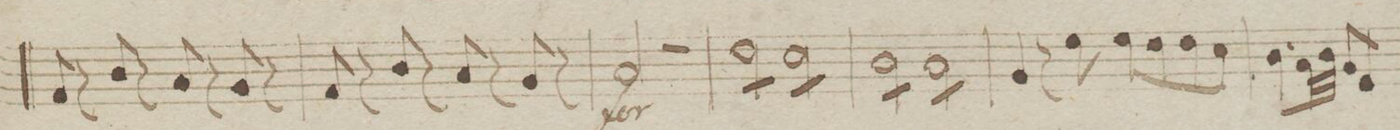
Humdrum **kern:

**kern	**dynam
*I"Violin 2do	*
*clefG2	*
*k[b-e-]	*
*met(c)	*
*M4/4	*
8f/	.
8r	.
8b-/	.
8r	.
8a/	.
8r	.
8g/	.
8r	.
=74	=74
8f/	.
8r	.
8b-/	.
8r	.
8a/	.
8r	.
8g/	.
8r	.
=75	=75
2a/	f
2r	.
=76	=76
*tremolo	*
8dd\L	.
8dd\	.
8dd\	.
8dd\J	.
8cc\L	.
8cc\	.
8cc\	.
8cc\J	.
=77	=77
8b-\L	.
8b-\	.
8b-\	.
8b-\J	.
8a\L	.
8a\	.
8a\	.
8a\J	.
*Xtremolo	*
=78	=78
4g/	.
8r	.
8ee-\	.
8ee-\L	.
8dd\	.
8dd\	.
8cc\J	.
=79	=79
8.b-\L	.
32a\LL	.
32b-\JJJ	.
8g/L	.
8e-/J	.
*-	*-
